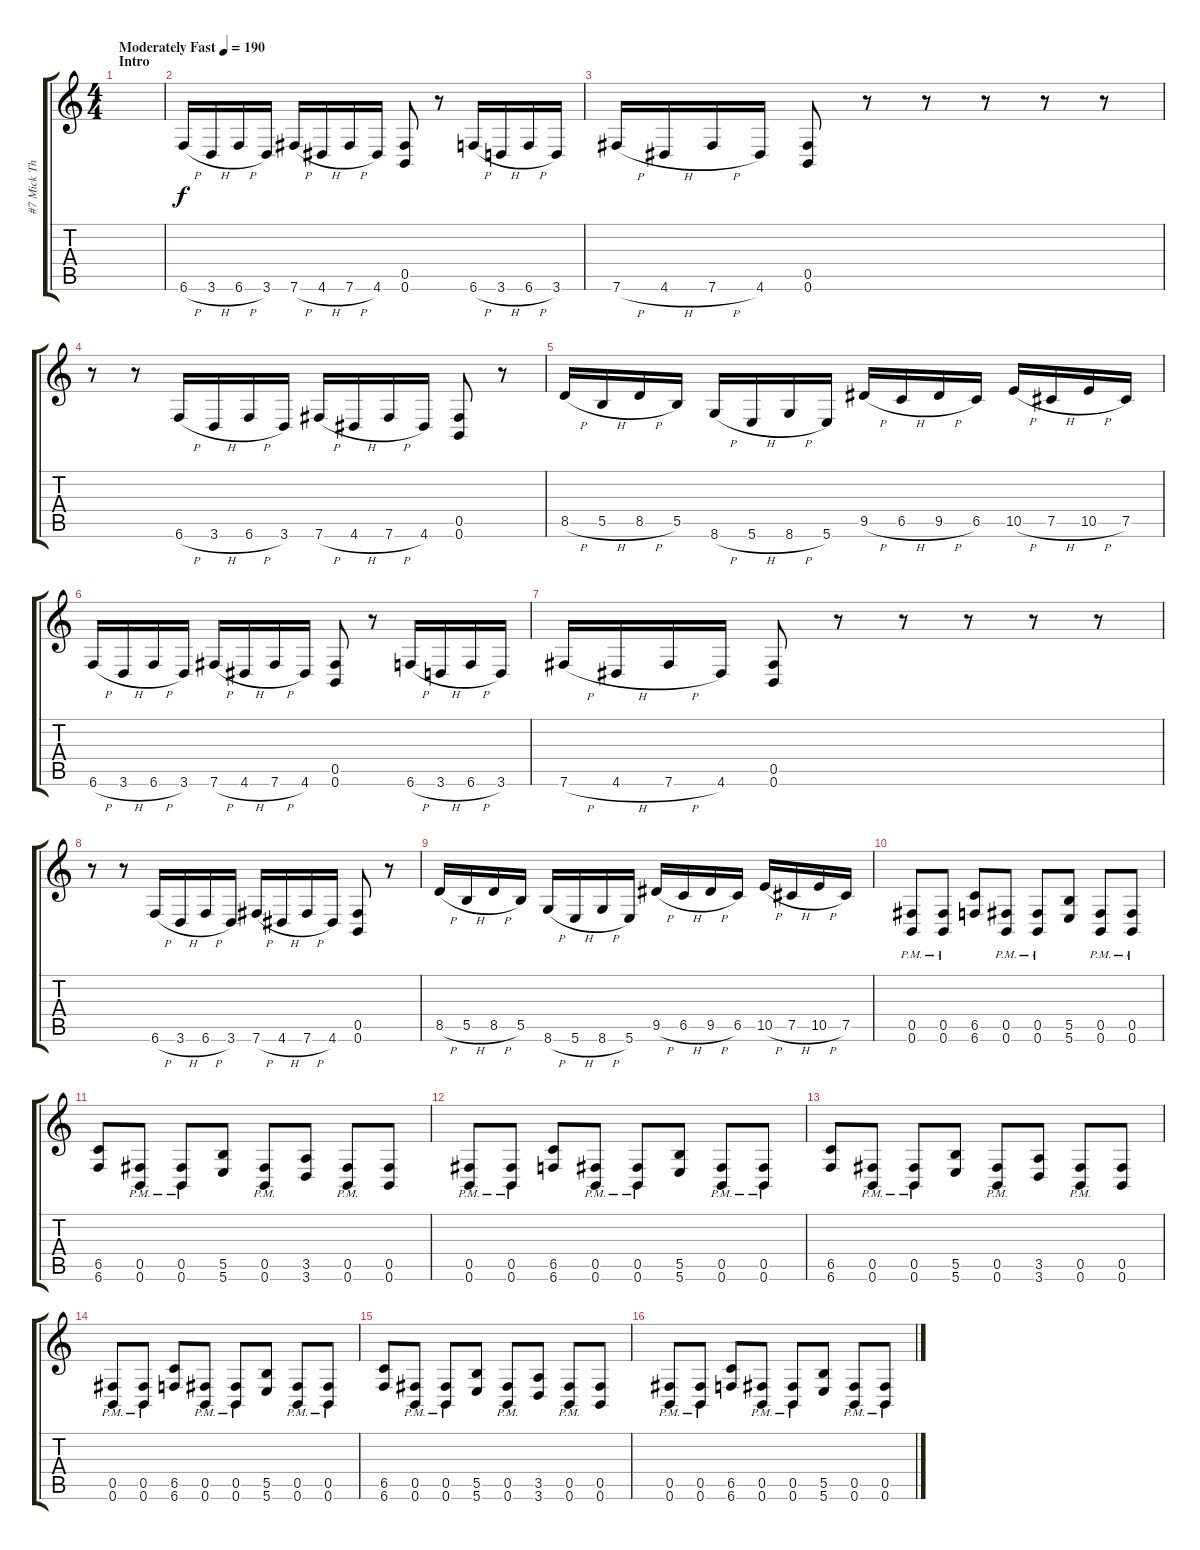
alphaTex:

\track ("#7 Mick Thompson" "#7 Mick Th") {instrument distortionguitar}
\staff {score tabs}
\tuning (Db4 Ab3 E3 B2 Gb2 B1) {hide}
\ts (4 4)
\section ("" "Intro")
\tempo (190 "Moderately Fast")
\clef g2
\ks c
|
6.6{h}.16 3.6{h}.16 6.6{h}.16 3.6.16 7.6{h}.16 4.6{h}.16 7.6{h}.16 4.6.16 (0.5 0.6).8 r.8 6.6{h}.16 3.6{h}.16 6.6{h}.16 3.6.16 |
7.6{h}.16 4.6{h}.16 7.6{h}.16 4.6.16 (0.5 0.6).8 r.8 r.8 r.8 r.8 r.8 |
r.8 r.8 6.6{h}.16 3.6{h}.16 6.6{h}.16 3.6.16 7.6{h}.16 4.6{h}.16 7.6{h}.16 4.6.16 (0.5 0.6).8 r.8 |
8.5{h}.16 5.5{h}.16 8.5{h}.16 5.5.16 8.6{h}.16 5.6{h}.16 8.6{h}.16 5.6.16 9.5{h}.16 6.5{h}.16 9.5{h}.16 6.5.16 10.5{h}.16 7.5{h}.16 10.5{h}.16 7.5.16 |
6.6{h}.16 3.6{h}.16 6.6{h}.16 3.6.16 7.6{h}.16 4.6{h}.16 7.6{h}.16 4.6.16 (0.5 0.6).8 r.8 6.6{h}.16 3.6{h}.16 6.6{h}.16 3.6.16 |
7.6{h}.16 4.6{h}.16 7.6{h}.16 4.6.16 (0.5 0.6).8 r.8 r.8 r.8 r.8 r.8 |
r.8 r.8 6.6{h}.16 3.6{h}.16 6.6{h}.16 3.6.16 7.6{h}.16 4.6{h}.16 7.6{h}.16 4.6.16 (0.5 0.6).8 r.8 |
8.5{h}.16 5.5{h}.16 8.5{h}.16 5.5.16 8.6{h}.16 5.6{h}.16 8.6{h}.16 5.6.16 9.5{h}.16 6.5{h}.16 9.5{h}.16 6.5.16 10.5{h}.16 7.5{h}.16 10.5{h}.16 7.5.16 |
(0.5{pm} 0.6{pm}).8 (0.5{pm} 0.6{pm}).8 (6.5 6.6).8 (0.5{pm} 0.6).8 (0.5{pm} 0.6{pm}).8 (5.5 5.6).8 (0.5{pm} 0.6{pm}).8 (0.5{pm} 0.6{pm}).8 |
(6.5 6.6).8 (0.5{pm} 0.6{pm}).8 (0.5{pm} 0.6{pm}).8 (5.5 5.6).8 (0.5{pm} 0.6{pm}).8 (3.5 3.6).8 (0.5{pm} 0.6{pm}).8 (0.5 0.6).8 |
(0.5{pm} 0.6{pm}).8 (0.5{pm} 0.6{pm}).8 (6.5 6.6).8 (0.5{pm} 0.6).8 (0.5{pm} 0.6{pm}).8 (5.5 5.6).8 (0.5{pm} 0.6{pm}).8 (0.5{pm} 0.6{pm}).8 |
(6.5 6.6).8 (0.5{pm} 0.6{pm}).8 (0.5{pm} 0.6{pm}).8 (5.5 5.6).8 (0.5{pm} 0.6{pm}).8 (3.5 3.6).8 (0.5{pm} 0.6{pm}).8 (0.5 0.6).8 |
(0.5{pm} 0.6{pm}).8 (0.5{pm} 0.6{pm}).8 (6.5 6.6).8 (0.5{pm} 0.6).8 (0.5{pm} 0.6{pm}).8 (5.5 5.6).8 (0.5{pm} 0.6{pm}).8 (0.5{pm} 0.6{pm}).8 |
(6.5 6.6).8 (0.5{pm} 0.6{pm}).8 (0.5{pm} 0.6{pm}).8 (5.5 5.6).8 (0.5{pm} 0.6{pm}).8 (3.5 3.6).8 (0.5{pm} 0.6{pm}).8 (0.5 0.6).8 |
(0.5{pm} 0.6{pm}).8 (0.5{pm} 0.6{pm}).8 (6.5 6.6).8 (0.5{pm} 0.6).8 (0.5{pm} 0.6{pm}).8 (5.5 5.6).8 (0.5{pm} 0.6{pm}).8 (0.5{pm} 0.6{pm}).8
